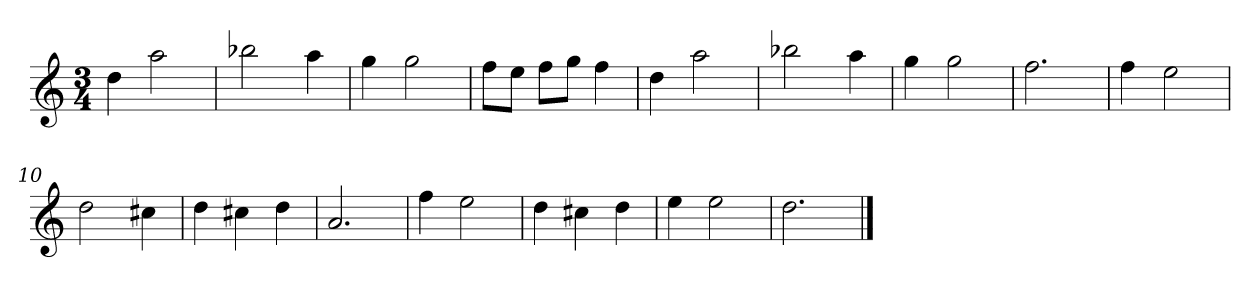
**kern
*part1
*staff1
*k[]
*M3/4
*MM120
=1
4dd
2aa
=2
2bb-X
4aa
=3
4gg
2gg
=4
8ffL
8eeJ
8ffL
8ggJ
4ff
=5
4dd
2aa
=6
2bb-X
4aa
=7
4gg
2gg
=8
2.ff
=9
4ff
2ee
=10
2dd
4cc#X
=11
4dd
4cc#X
4dd
=12
2.a
=13
4ff
2ee
=14
4dd
4cc#X
4dd
=15
4ee
2ee
=16
2.dd
==
*-
